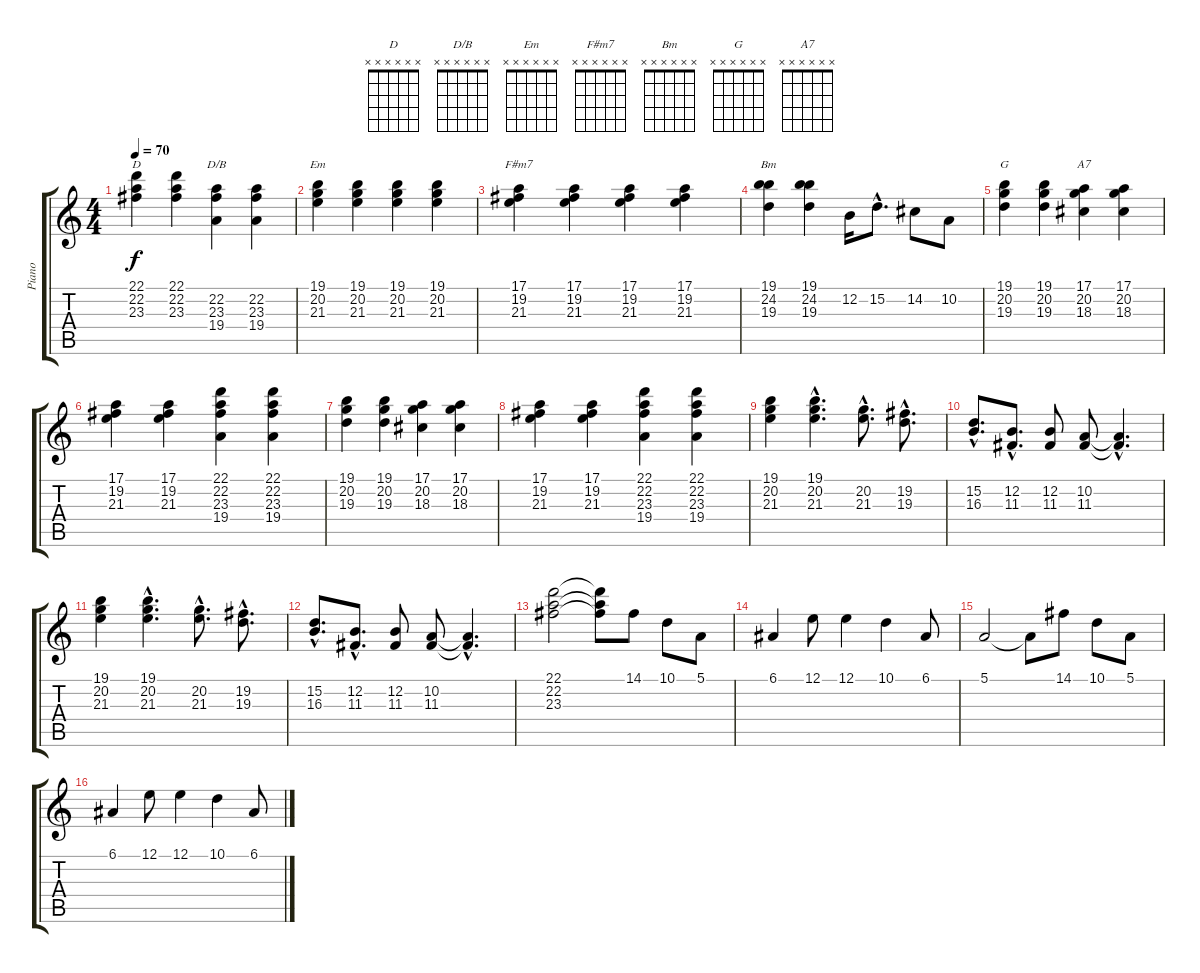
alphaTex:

\track ("Piano" "Piano") {instrument brightacousticpiano}
\staff {score tabs}
\tuning (E4 B3 G3 D3 A2 E2) {hide}
\chord ("D" x x x x x x)
\chord ("D/B" x x x x x x)
\chord ("Em" x x x x x x)
\chord ("F#m7" x x x x x x)
\chord ("Bm" x x x x x x)
\chord ("G" x x x x x x)
\chord ("A7" x x x x x x)
\ts (4 4)
\tempo 70
\clef g2
\ks c
(22.1 22.2 23.3).4{ch "D" dy f} (22.1 22.2 23.3).4 (22.2 23.3 19.4).4{ch "D/B"} (22.2 23.3 19.4).4 |
(19.1 20.2 21.3).4{ch "Em"} (19.1 20.2 21.3).4 (19.1 20.2 21.3).4 (19.1 20.2 21.3).4 |
(17.1 19.2 21.3).4{ch "F#m7"} (17.1 19.2 21.3).4 (17.1 19.2 21.3).4 (17.1 19.2 21.3).4 |
(19.1 24.2 19.3).4{ch "Bm"} (19.1 24.2 19.3).4 12.2.16{volume 13} 15.2{hac}.8{d} 14.2.8 10.2.8 |
(19.1 20.2 19.3).4{ch "G" volume 10} (19.1 20.2 19.3).4 (17.1 20.2 18.3).4{ch "A7"} (17.1 20.2 18.3).4 |
(17.1 19.2 21.3).4 (17.1 19.2 21.3).4 (22.1 22.2 23.3 19.4).4 (22.1 22.2 23.3 19.4).4 |
(19.1 20.2 19.3).4 (19.1 20.2 19.3).4 (17.1 20.2 18.3).4 (17.1 20.2 18.3).4 |
(17.1 19.2 21.3).4 (17.1 19.2 21.3).4 (22.1 22.2 23.3 19.4).4 (22.1 22.2 23.3 19.4).4 |
(19.1 20.2 21.3).4 (19.1{hac} 20.2{hac} 21.3{hac}).4{d} (20.2{hac} 21.3{hac}).8{d} (19.2{hac} 19.3{hac}).8{d} |
(15.2{hac} 16.3{hac}).8{d} (12.2{hac} 11.3{hac}).8{d} (12.2 11.3).8 (10.2 11.3).8 (10.2{hac t} 11.3{hac t}).4{d} |
(19.1 20.2 21.3).4 (19.1{hac} 20.2{hac} 21.3{hac}).4{d} (20.2{hac} 21.3{hac}).8{d} (19.2{hac} 19.3{hac}).8{d} |
(15.2{hac} 16.3{hac}).8{d} (12.2{hac} 11.3{hac}).8{d} (12.2 11.3).8 (10.2 11.3).8 (10.2{hac t} 11.3{hac t}).4{d} |
(22.1 22.2 23.3).2 (22.1{t} 22.2{t} 23.3{t}).8 14.1.8{volume 13} 10.1.8 5.1.8 |
6.1.4 12.1.8 12.1.4 10.1.4 6.1.8 |
5.1.2 5.1{t}.8 14.1.8 10.1.8 5.1.8 |
6.1.4 12.1.8 12.1.4 10.1.4 6.1.8
